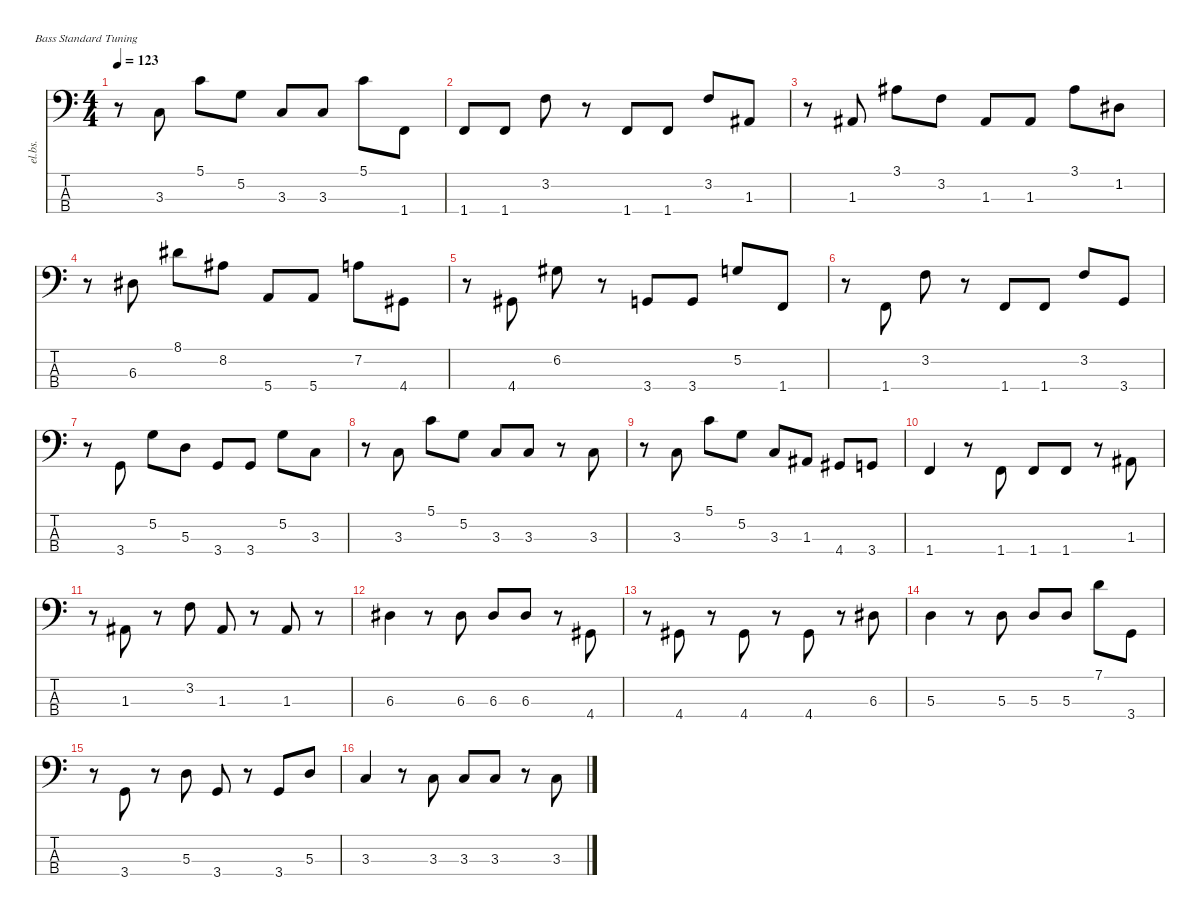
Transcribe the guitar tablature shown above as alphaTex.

\defaultSystemsLayout 4
\hideDynamics
\bracketExtendMode nobrackets
\track ("Electric Bass" "el.bs.") {mute instrument electricbassfinger}
\staff {score tabs}
\tuning (G2 D2 A1 E1)
\ts (4 4)
\tempo 123
\clef f4
\ks c
r.8{dy mf beam Down} 3.3.8{beam Up} 5.1.8{beam Down} 5.2.8{beam Down} 3.3.8{beam Up} 3.3.8{beam Up} 5.1.8{beam Down} 1.4.8{beam Down} |
1.4.8{beam Up} 1.4.8{beam Up} 3.2.8{beam Down} r.8{beam Down} 1.4.8{beam Up} 1.4.8{beam Up} 3.2.8{beam Up} 1.3{acc #}.8{beam Up} |
r.8 1.3{acc #}.8 3.1{acc #}.8 3.2.8 1.3{acc #}.8 1.3{acc #}.8 3.1{acc #}.8 1.2{acc #}.8 |
r.8{beam Down} 6.3{acc #}.8{beam Down} 8.1{acc #}.8{beam Down} 8.2{acc #}.8{beam Down} 5.4.8{beam Up} 5.4.8{beam Up} 7.2.8{beam Down} 4.4{acc #}.8{beam Down} |
r.8{beam Down} 4.4{acc #}.8{beam Up} 6.2{acc #}.8{beam Down} r.8{beam Down} 3.4.8{beam Up} 3.4.8{beam Up} 5.2.8{beam Up} 1.4.8{beam Up} |
r.8{beam Down} 1.4.8{beam Up} 3.2.8{beam Down} r.8{beam Down} 1.4.8{beam Up} 1.4.8{beam Up} 3.2.8{beam Up} 3.4.8{beam Up} |
r.8{beam Down} 3.4.8{beam Up} 5.2.8{beam Down} 5.3.8{beam Down} 3.4.8{beam Up} 3.4.8{beam Up} 5.2.8{beam Down} 3.3.8{beam Down} |
r.8{beam Down} 3.3.8{beam Up} 5.1.8{beam Down} 5.2.8{beam Down} 3.3.8{beam Up} 3.3.8{beam Up} r.8{beam Down} 3.3.8{beam Up} |
r.8{beam Down} 3.3.8{beam Up} 5.1.8{beam Down} 5.2.8{beam Down} 3.3.8{beam Up} 1.3{acc #}.8{beam Up} 4.4{acc #}.8{beam Up} 3.4.8{beam Up} |
1.4.4{beam Up} r.8{beam Down} 1.4.8{beam Up} 1.4.8{beam Up} 1.4.8{beam Up} r.8{beam Down} 1.3{acc #}.8{beam Up} |
r.8{beam Down} 1.3{acc #}.8{beam Up} r.8{beam Down} 3.2.8{beam Down} 1.3{acc #}.8{beam Up} r.8{beam Down} 1.3{acc #}.8{beam Up} r.8{beam Down} |
6.3{acc #}.4{beam Down} r.8{beam Down} 6.3{acc #}.8{beam Down} 6.3{acc #}.8{beam Up} 6.3{acc #}.8{beam Up} r.8{beam Down} 4.4{acc #}.8{beam Up} |
r.8{beam Down} 4.4{acc #}.8{beam Up} r.8{beam Down} 4.4{acc #}.8{beam Up} r.8{beam Down} 4.4{acc #}.8{beam Up} r.8{beam Down} 6.3{acc #}.8{beam Down} |
5.3.4{beam Down} r.8{beam Down} 5.3.8{beam Down} 5.3.8{beam Up} 5.3.8{beam Up} 7.1.8{beam Down} 3.4.8{beam Down} |
r.8{beam Down} 3.4.8{beam Up} r.8{beam Down} 5.3.8{beam Down} 3.4.8{beam Up} r.8{beam Down} 3.4.8{beam Up} 5.3.8{beam Up} |
3.3.4{beam Up} r.8{beam Down} 3.3.8{beam Up} 3.3.8{beam Up} 3.3.8{beam Up} r.8{beam Down} 3.3.8{beam Up}
